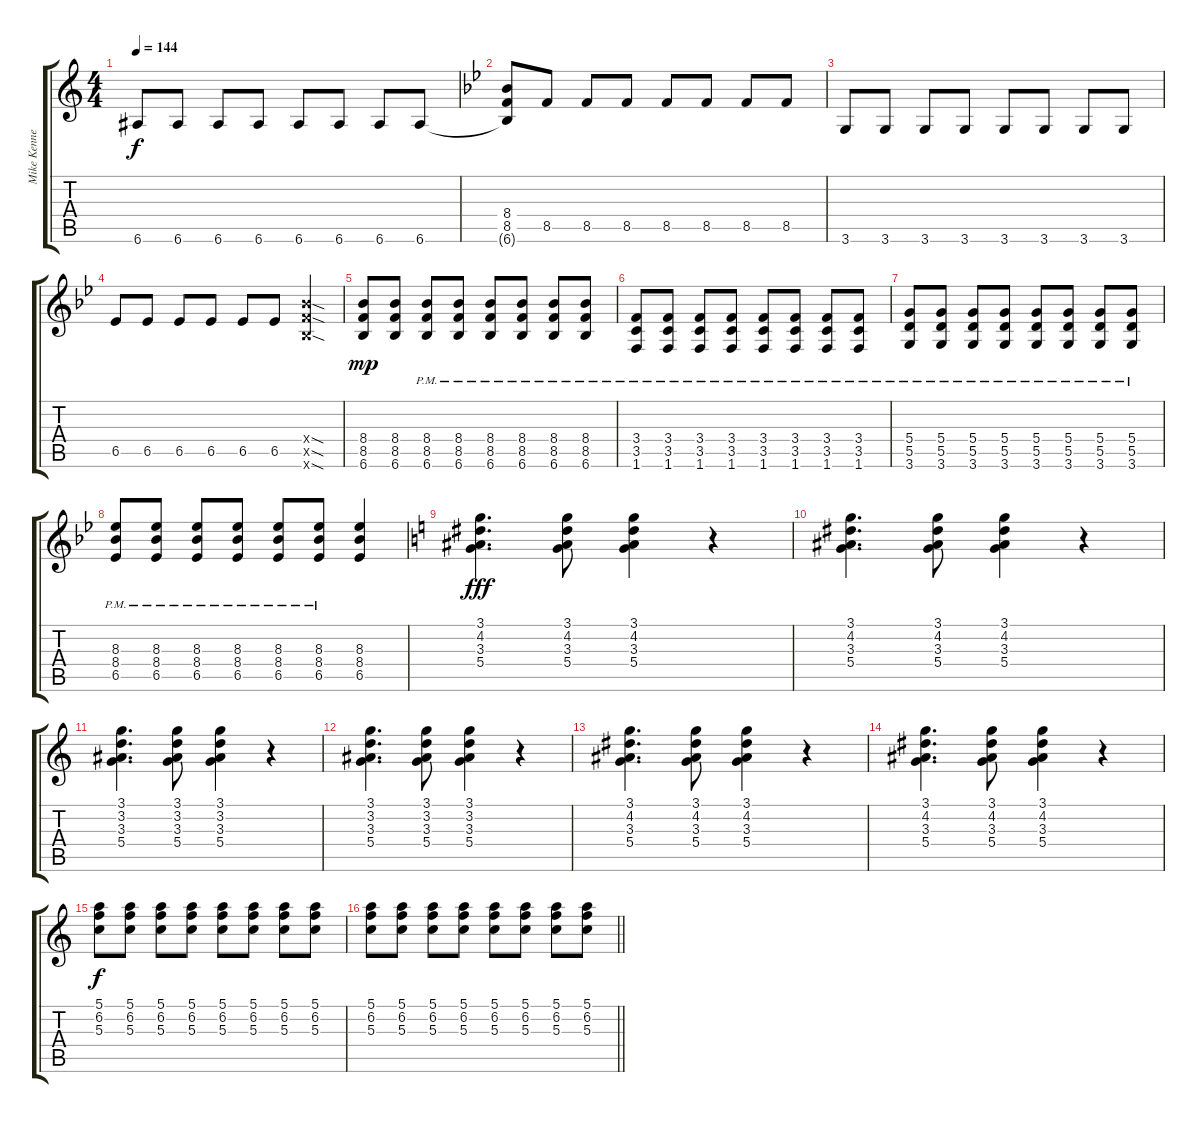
\track ("Mike Kennerty" "Mike Kenne") {instrument distortionguitar}
\staff {score tabs}
\tuning (E4 B3 G3 D3 A2 E2) {hide}
\ts (4 4)
\tempo 144
\clef g2
\ks c
6.6.8{dy f} 6.6.8 6.6.8 6.6.8 6.6.8 6.6.8 6.6.8 6.6.8 |
\ks bb
(8.4{t} 8.5 6.6{t}).8 8.5.8 8.5.8 8.5.8 8.5.8 8.5.8 8.5.8 8.5.8 |
3.6.8 3.6.8 3.6.8 3.6.8 3.6.8 3.6.8 3.6.8 3.6.8 |
6.5.8 6.5.8 6.5.8 6.5.8 6.5.8 6.5.8 (8.4{sod x} 8.5{sod x} 6.6{sod x}).4 |
(8.4 8.5 6.6).8{dy mp volume 16 balance 0} (8.4 8.5 6.6).8 (8.4{pm} 8.5{pm} 6.6{pm}).8{volume 15 balance 8} (8.4{pm} 8.5{pm} 6.6{pm}).8 (8.4{pm} 8.5{pm} 6.6{pm}).8 (8.4{pm} 8.5{pm} 6.6{pm}).8 (8.4{pm} 8.5{pm} 6.6{pm}).8 (8.4{pm} 8.5{pm} 6.6{pm}).8 |
(3.4{pm} 3.5{pm} 1.6{pm}).8 (3.4{pm} 3.5{pm} 1.6{pm}).8 (3.4{pm} 3.5{pm} 1.6{pm}).8 (3.4{pm} 3.5{pm} 1.6{pm}).8 (3.4{pm} 3.5{pm} 1.6{pm}).8 (3.4{pm} 3.5{pm} 1.6{pm}).8 (3.4{pm} 3.5{pm} 1.6{pm}).8 (3.4{pm} 3.5{pm} 1.6{pm}).8 |
(5.4{pm} 5.5{pm} 3.6{pm}).8 (5.4{pm} 5.5{pm} 3.6{pm}).8 (5.4{pm} 5.5{pm} 3.6{pm}).8 (5.4{pm} 5.5{pm} 3.6{pm}).8 (5.4{pm} 5.5{pm} 3.6{pm}).8 (5.4{pm} 5.5{pm} 3.6{pm}).8 (5.4{pm} 5.5{pm} 3.6{pm}).8 (5.4{pm} 5.5{pm} 3.6{pm}).8 |
(8.3{pm} 8.4{pm} 6.5{pm}).8 (8.3{pm} 8.4{pm} 6.5{pm}).8 (8.3{pm} 8.4{pm} 6.5{pm}).8 (8.3{pm} 8.4{pm} 6.5{pm}).8 (8.3{pm} 8.4{pm} 6.5{pm}).8 (8.3{pm} 8.4{pm} 6.5{pm}).8 (8.3 8.4 6.5).4 |
\ks c
(3.1 4.2 3.3 5.4).4{d dy fff} (3.1 4.2 3.3 5.4).8 (3.1 4.2 3.3 5.4).4 r.4 |
(3.1 4.2 3.3 5.4).4{d} (3.1 4.2 3.3 5.4).8 (3.1 4.2 3.3 5.4).4 r.4 |
(3.1 3.2 3.3 5.4).4{d} (3.1 3.2 3.3 5.4).8 (3.1 3.2 3.3 5.4).4 r.4 |
(3.1 3.2 3.3 5.4).4{d} (3.1 3.2 3.3 5.4).8 (3.1 3.2 3.3 5.4).4 r.4 |
(3.1 4.2 3.3 5.4).4{d} (3.1 4.2 3.3 5.4).8 (3.1 4.2 3.3 5.4).4 r.4 |
(3.1 4.2 3.3 5.4).4{d} (3.1 4.2 3.3 5.4).8 (3.1 4.2 3.3 5.4).4 r.4 |
(5.1 6.2 5.3).8{dy f} (5.1 6.2 5.3).8 (5.1 6.2 5.3).8 (5.1 6.2 5.3).8 (5.1 6.2 5.3).8 (5.1 6.2 5.3).8 (5.1 6.2 5.3).8 (5.1 6.2 5.3).8 |
\barLineRight lightlight
(5.1 6.2 5.3).8 (5.1 6.2 5.3).8 (5.1 6.2 5.3).8 (5.1 6.2 5.3).8 (5.1 6.2 5.3).8 (5.1 6.2 5.3).8 (5.1 6.2 5.3).8 (5.1 6.2 5.3).8
